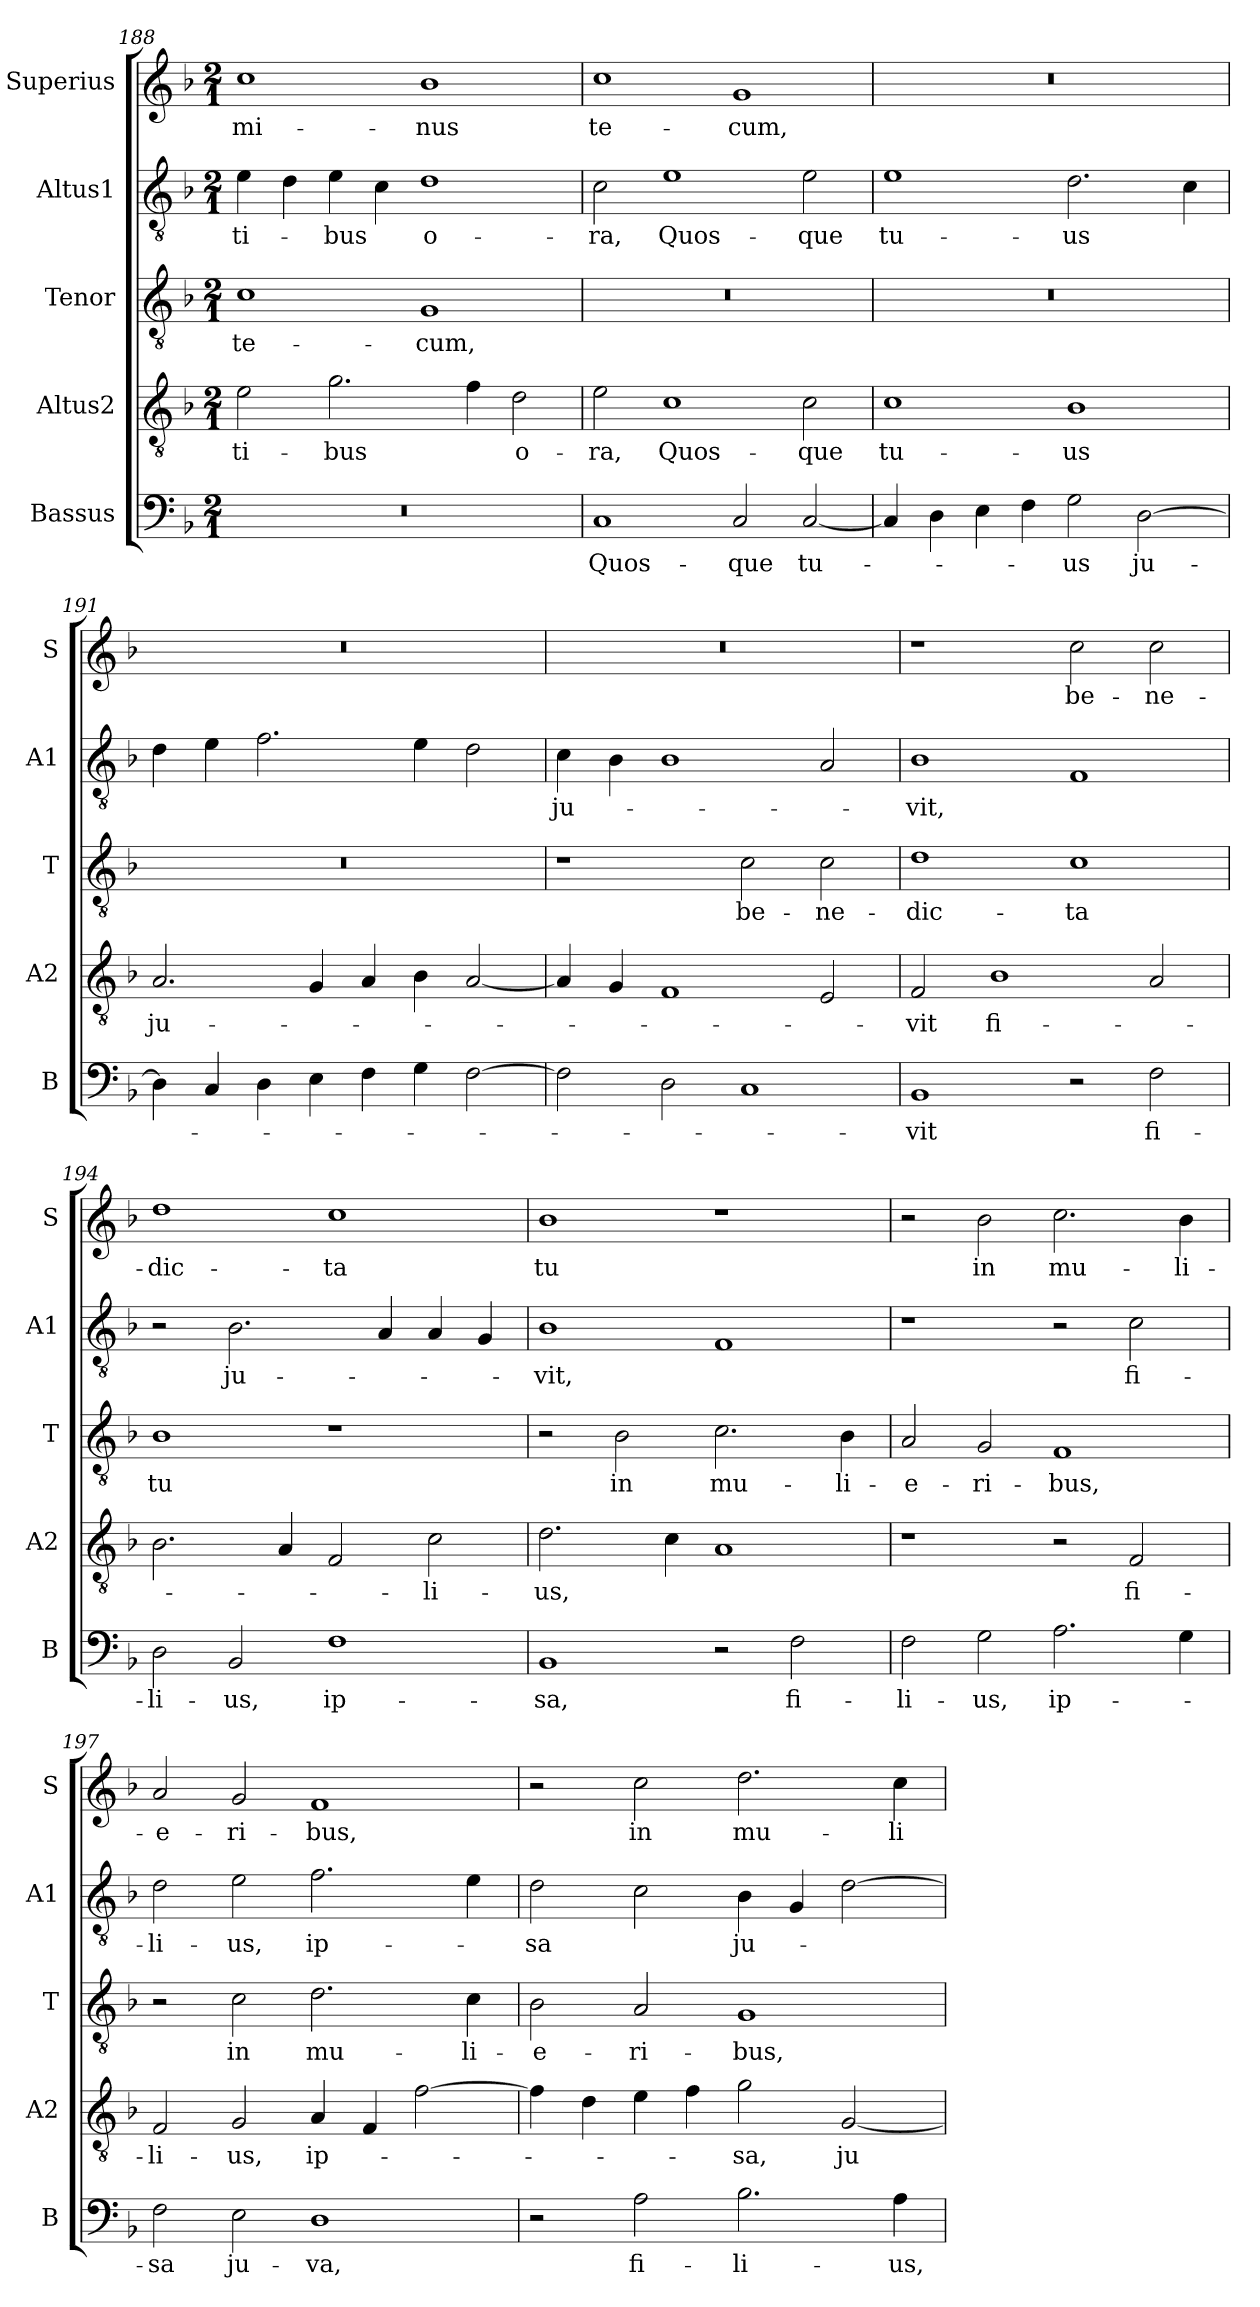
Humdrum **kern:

**kern	**text	**kern	**text	**kern	**text	**kern	**text	**kern	**text
*part5	*part5	*part4	*part4	*part3	*part3	*part2	*part2	*part1	*part1
*staff5	*staff5	*staff4	*staff4	*staff3	*staff3	*staff2	*staff2	*staff1	*staff1
*I"Bassus	*	*I"Altus2	*	*I"Tenor	*	*I"Altus1	*	*I"Superius	*
*I'B	*	*I'A2	*	*I'T	*	*I'A1	*	*I'S	*
*clefF4	*	*clefGv2	*	*clefGv2	*	*clefGv2	*	*clefG2	*
*k[b-]	*	*k[b-]	*	*k[b-]	*	*k[b-]	*	*k[b-]	*
*M2/1	*	*M2/1	*	*M2/1	*	*M2/1	*	*M2/1	*
=188	=188	=188	=188	=188	=188	=188	=188	=188	=188
0r	.	2e\	-ti-	1c	te-	4e\	-ti-	1cc	-mi-
.	.	.	.	.	.	4d\	.	.	.
.	.	2.g\	-bus	.	.	4e\	-bus	.	.
.	.	.	.	.	.	4c\	.	.	.
.	.	.	.	1G	-cum,	1d	o-	1b-	-nus
.	.	4f\	.	.	.	.	.	.	.
.	.	2d\	o-	.	.	.	.	.	.
=189	=189	=189	=189	=189	=189	=189	=189	=189	=189
1C	Quos-	2e\	-ra,	0r	.	2c\	-ra,	1cc	te-
.	.	1c	Quos-	.	.	1e	Quos-	.	.
2C/	-que	.	.	.	.	.	.	1g	-cum,
[2C/	tu-	2c\	-que	.	.	2e\	-que	.	.
=190	=190	=190	=190	=190	=190	=190	=190	=190	=190
4C/]	.	1c	tu-	0r	.	1e	tu-	0r	.
4D\	.	.	.	.	.	.	.	.	.
4E\	.	.	.	.	.	.	.	.	.
4F\	.	.	.	.	.	.	.	.	.
2G\	-us	1B-	-us	.	.	2.d\	-us	.	.
[2D\	ju-	.	.	.	.	.	.	.	.
.	.	.	.	.	.	4c\	.	.	.
=191	=191	=191	=191	=191	=191	=191	=191	=191	=191
4D\]	.	2.A/	ju-	0r	.	4d\	.	0r	.
4C/	.	.	.	.	.	4e\	.	.	.
4D\	.	.	.	.	.	2.f\	.	.	.
4E\	.	4G/	.	.	.	.	.	.	.
4F\	.	4A/	.	.	.	.	.	.	.
4G\	.	4B-\	.	.	.	4e\	.	.	.
[2F\	.	[2A/	.	.	.	2d\	.	.	.
=192	=192	=192	=192	=192	=192	=192	=192	=192	=192
2F\]	.	4A/]	.	1r	.	4c\	ju-	0r	.
.	.	4G/	.	.	.	4B-\	.	.	.
2D\	.	1F	.	.	.	1B-	.	.	.
1C	.	.	.	2c\	be-	.	.	.	.
.	.	2E/	.	2c\	-ne-	2A/	.	.	.
=193	=193	=193	=193	=193	=193	=193	=193	=193	=193
1BB-	-vit	2F/	-vit	1d	-dic-	1B-	-vit,	1r	.
.	.	1B-	fi-	.	.	.	.	.	.
2r	.	.	.	1c	-ta	1F	.	2cc\	be-
2F\	fi-	2A/	.	.	.	.	.	2cc\	-ne-
=194	=194	=194	=194	=194	=194	=194	=194	=194	=194
2D\	-li-	2.B-\	.	1B-	tu	2r	.	1dd	-dic-
2BB-/	-us,	.	.	.	.	2.B-\	ju-	.	.
.	.	4A/	.	.	.	.	.	.	.
1F	ip-	2F/	.	1r	.	.	.	1cc	-ta
.	.	.	.	.	.	4A/	.	.	.
.	.	2c\	-li-	.	.	4A/	.	.	.
.	.	.	.	.	.	4G/	.	.	.
=195	=195	=195	=195	=195	=195	=195	=195	=195	=195
1BB-	-sa,	2.d\	-us,	2r	.	1B-	-vit,	1b-	tu
.	.	.	.	2B-\	in	.	.	.	.
.	.	4c\	.	.	.	.	.	.	.
2r	.	1A	.	2.c\	mu-	1F	.	1r	.
2F\	fi-	.	.	.	.	.	.	.	.
.	.	.	.	4B-\	-li-	.	.	.	.
=196	=196	=196	=196	=196	=196	=196	=196	=196	=196
2F\	-li-	1r	.	2A/	-e-	1r	.	2r	.
2G\	-us,	.	.	2G/	-ri-	.	.	2b-\	in
2.A\	ip-	2r	.	1F	-bus,	2r	.	2.cc\	mu-
.	.	2F/	fi-	.	.	2c\	fi-	.	.
4G\	.	.	.	.	.	.	.	4b-\	-li-
=197	=197	=197	=197	=197	=197	=197	=197	=197	=197
2F\	-sa	2F/	-li-	2r	.	2d\	-li-	2a/	-e-
2E\	ju-	2G/	-us,	2c\	in	2e\	-us,	2g/	-ri-
1D	-va,	4A/	ip-	2.d\	mu-	2.f\	ip-	1f	-bus,
.	.	4F/	.	.	.	.	.	.	.
.	.	[2f\	.	.	.	.	.	.	.
.	.	.	.	4c\	-li-	4e\	.	.	.
=198	=198	=198	=198	=198	=198	=198	=198	=198	=198
2r	.	4f\]	.	2B-\	-e-	2d\	-sa	2r	.
.	.	4d\	.	.	.	.	.	.	.
2A\	fi-	4e\	.	2A/	-ri-	2c\	.	2cc\	in
.	.	4f\	.	.	.	.	.	.	.
2.B-\	-li-	2g\	-sa,	1G	-bus,	4B-\	ju-	2.dd\	mu-
.	.	.	.	.	.	4G/	.	.	.
.	.	[2G/	ju-	.	.	[2d\	.	.	.
4A\	-us,	.	.	.	.	.	.	4cc\	-li-
=	=	=	=	=	=	=	=	=	=
*-	*-	*-	*-	*-	*-	*-	*-	*-	*-
